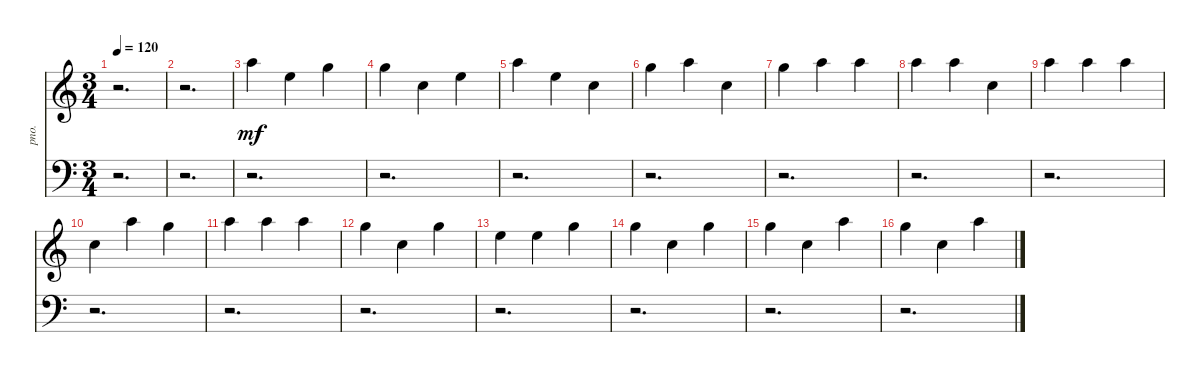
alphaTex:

\bracketExtendMode nobrackets
\track ("Acoustic Piano" "pno.") {instrument acousticgrandpiano}
\staff {score}
\tuning (E4 B3 G3 D3 A2 E2)
\ts (3 4)
\tempo 120
\clef g2
\ks aminor
r.2{d dy mf instrument acousticgrandpiano} |
r.2{d} |
17.1.4 12.1.4 15.1.4 |
15.1.4 8.1.4 12.1.4 |
17.1.4 12.1.4 8.1.4 |
15.1.4 17.1.4 8.1.4 |
15.1.4 17.1.4 17.1.4 |
17.1.4 17.1.4 8.1.4 |
17.1.4 17.1.4 17.1.4 |
8.1.4 17.1.4 15.1.4 |
17.1.4 17.1.4 17.1.4 |
15.1.4 8.1.4 15.1.4 |
12.1.4 12.1.4 15.1.4 |
15.1.4 8.1.4 15.1.4 |
15.1.4 8.1.4 17.1.4 |
15.1.4 8.1.4 17.1.4
\staff {score}
\tuning (G2 D2 A1 E1 B0)
\clef f4
\ottava regular
\simile none
\ks aminor
r.2{d dy mf} |
r.2{d} |
r.2{d} |
r.2{d} |
r.2{d} |
r.2{d} |
r.2{d} |
r.2{d} |
r.2{d} |
r.2{d} |
r.2{d} |
r.2{d} |
r.2{d} |
r.2{d} |
r.2{d} |
r.2{d}
